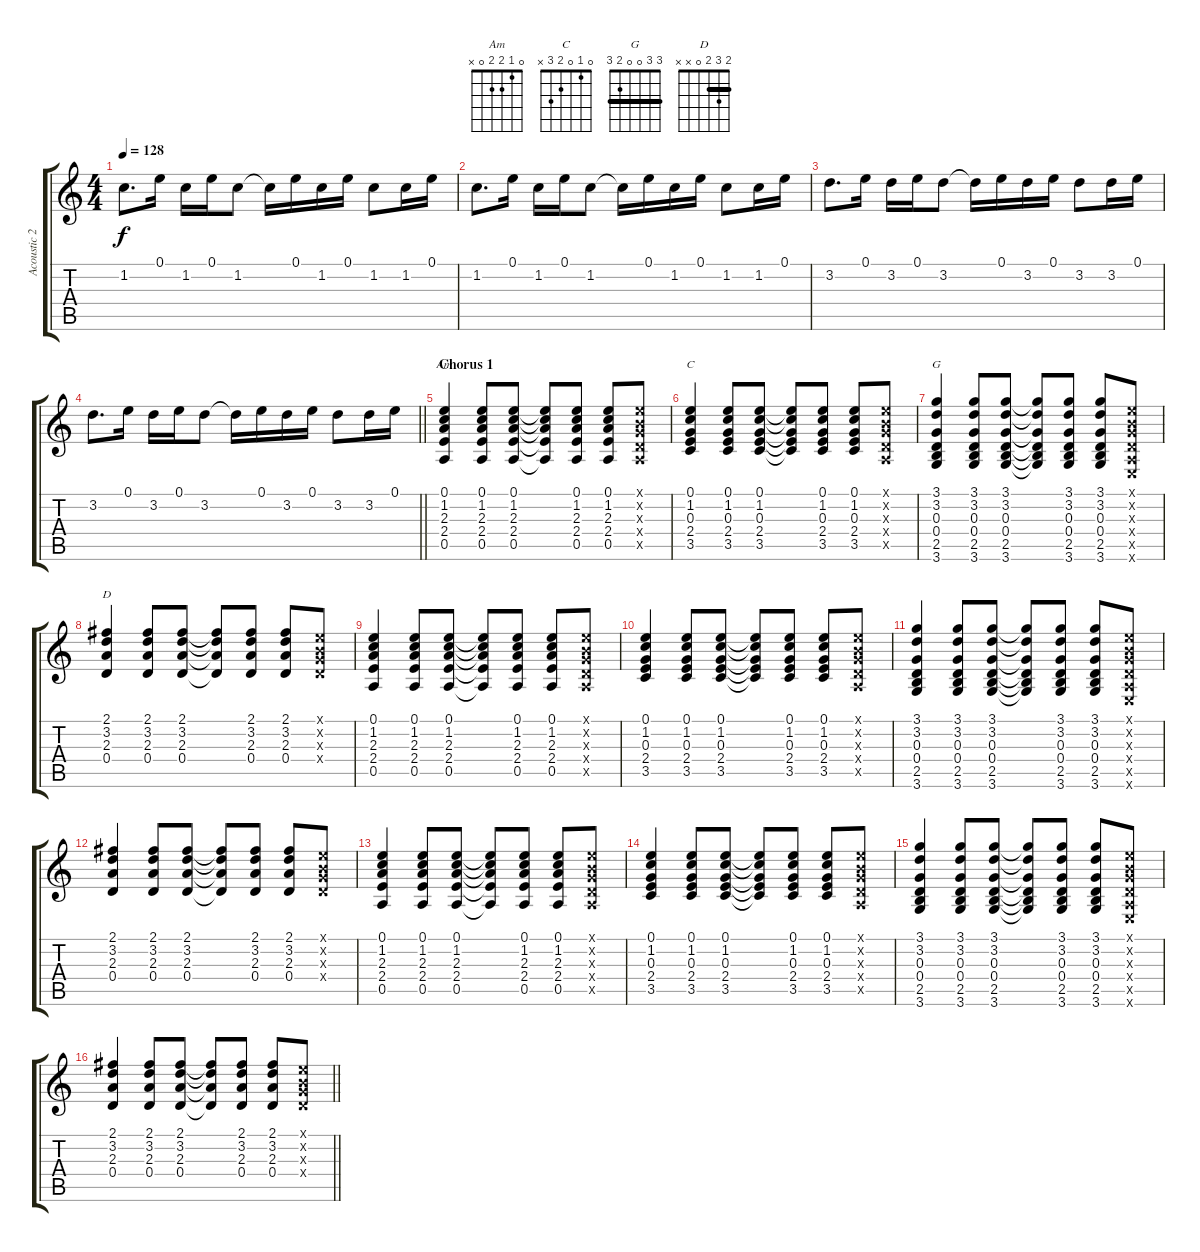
\track ("Acoustic 2" "Acoustic 2") {instrument acousticguitarsteel}
\staff {score tabs}
\tuning (E4 B3 G3 D3 A2 E2) {hide}
\chord ("Am" 0 1 2 2 0 x)
\chord ("C" 0 1 0 2 3 x)
\chord ("G" 3 3 0 0 2 3) {barre 3}
\chord ("D" 2 3 2 0 x x) {barre 2}
\ts (4 4)
\tempo 128
\clef g2
\ks c
1.2.8{d dy f} 0.1.16 1.2.16 0.1.16 1.2.8 1.2{t}.16 0.1.16 1.2.16 0.1.16 1.2.8 1.2.16 0.1.16 |
1.2.8{d} 0.1.16 1.2.16 0.1.16 1.2.8 1.2{t}.16 0.1.16 1.2.16 0.1.16 1.2.8 1.2.16 0.1.16 |
3.2.8{d} 0.1.16 3.2.16 0.1.16 3.2.8 3.2{t}.16 0.1.16 3.2.16 0.1.16 3.2.8 3.2.16 0.1.16 |
\barLineRight lightlight
3.2.8{d} 0.1.16 3.2.16 0.1.16 3.2.8 3.2{t}.16 0.1.16 3.2.16 0.1.16 3.2.8 3.2.16 0.1.16 |
\section ("" "Chorus 1")
(0.1 1.2 2.3 2.4 0.5).4{ch "Am"} (0.1 1.2 2.3 2.4 0.5).8 (0.1 1.2 2.3 2.4 0.5).8 (0.1{t} 1.2{t} 2.3{t} 2.4{t} 0.5{t}).8 (0.1 1.2 2.3 2.4 0.5).8 (0.1 1.2 2.3 2.4 0.5).8 (0.1{x} 0.2{x} 0.3{x} 0.4{x} 0.5{x}).8 |
(0.1 1.2 0.3 2.4 3.5).4{ch "C"} (0.1 1.2 0.3 2.4 3.5).8 (0.1 1.2 0.3 2.4 3.5).8 (0.1{t} 1.2{t} 0.3{t} 2.4{t} 3.5{t}).8 (0.1 1.2 0.3 2.4 3.5).8 (0.1 1.2 0.3 2.4 3.5).8 (0.1{x} 0.2{x} 0.3{x} 0.4{x} 0.5{x}).8 |
(3.1 3.2 0.3 0.4 2.5 3.6).4{ch "G"} (3.1 3.2 0.3 0.4 2.5 3.6).8 (3.1 3.2 0.3 0.4 2.5 3.6).8 (3.1{t} 3.2{t} 0.3{t} 0.4{t} 2.5{t} 3.6{t}).8 (3.1 3.2 0.3 0.4 2.5 3.6).8 (3.1 3.2 0.3 0.4 2.5 3.6).8 (0.1{x} 0.2{x} 0.3{x} 0.4{x} 0.5{x} 0.6{x}).8 |
(2.1 3.2 2.3 0.4).4{ch "D"} (2.1 3.2 2.3 0.4).8 (2.1 3.2 2.3 0.4).8 (2.1{t} 3.2{t} 2.3{t} 0.4{t}).8 (2.1 3.2 2.3 0.4).8 (2.1 3.2 2.3 0.4).8 (0.1{x} 0.2{x} 0.3{x} 0.4{x}).8 |
(0.1 1.2 2.3 2.4 0.5).4 (0.1 1.2 2.3 2.4 0.5).8 (0.1 1.2 2.3 2.4 0.5).8 (0.1{t} 1.2{t} 2.3{t} 2.4{t} 0.5{t}).8 (0.1 1.2 2.3 2.4 0.5).8 (0.1 1.2 2.3 2.4 0.5).8 (0.1{x} 0.2{x} 0.3{x} 0.4{x} 0.5{x}).8 |
(0.1 1.2 0.3 2.4 3.5).4 (0.1 1.2 0.3 2.4 3.5).8 (0.1 1.2 0.3 2.4 3.5).8 (0.1{t} 1.2{t} 0.3{t} 2.4{t} 3.5{t}).8 (0.1 1.2 0.3 2.4 3.5).8 (0.1 1.2 0.3 2.4 3.5).8 (0.1{x} 0.2{x} 0.3{x} 0.4{x} 0.5{x}).8 |
(3.1 3.2 0.3 0.4 2.5 3.6).4 (3.1 3.2 0.3 0.4 2.5 3.6).8 (3.1 3.2 0.3 0.4 2.5 3.6).8 (3.1{t} 3.2{t} 0.3{t} 0.4{t} 2.5{t} 3.6{t}).8 (3.1 3.2 0.3 0.4 2.5 3.6).8 (3.1 3.2 0.3 0.4 2.5 3.6).8 (0.1{x} 0.2{x} 0.3{x} 0.4{x} 0.5{x} 0.6{x}).8 |
(2.1 3.2 2.3 0.4).4 (2.1 3.2 2.3 0.4).8 (2.1 3.2 2.3 0.4).8 (2.1{t} 3.2{t} 2.3{t} 0.4{t}).8 (2.1 3.2 2.3 0.4).8 (2.1 3.2 2.3 0.4).8 (0.1{x} 0.2{x} 0.3{x} 0.4{x}).8 |
(0.1 1.2 2.3 2.4 0.5).4 (0.1 1.2 2.3 2.4 0.5).8 (0.1 1.2 2.3 2.4 0.5).8 (0.1{t} 1.2{t} 2.3{t} 2.4{t} 0.5{t}).8 (0.1 1.2 2.3 2.4 0.5).8 (0.1 1.2 2.3 2.4 0.5).8 (0.1{x} 0.2{x} 0.3{x} 0.4{x} 0.5{x}).8 |
(0.1 1.2 0.3 2.4 3.5).4 (0.1 1.2 0.3 2.4 3.5).8 (0.1 1.2 0.3 2.4 3.5).8 (0.1{t} 1.2{t} 0.3{t} 2.4{t} 3.5{t}).8 (0.1 1.2 0.3 2.4 3.5).8 (0.1 1.2 0.3 2.4 3.5).8 (0.1{x} 0.2{x} 0.3{x} 0.4{x} 0.5{x}).8 |
(3.1 3.2 0.3 0.4 2.5 3.6).4 (3.1 3.2 0.3 0.4 2.5 3.6).8 (3.1 3.2 0.3 0.4 2.5 3.6).8 (3.1{t} 3.2{t} 0.3{t} 0.4{t} 2.5{t} 3.6{t}).8 (3.1 3.2 0.3 0.4 2.5 3.6).8 (3.1 3.2 0.3 0.4 2.5 3.6).8 (0.1{x} 0.2{x} 0.3{x} 0.4{x} 0.5{x} 0.6{x}).8 |
\barLineRight lightlight
(2.1 3.2 2.3 0.4).4 (2.1 3.2 2.3 0.4).8 (2.1 3.2 2.3 0.4).8 (2.1{t} 3.2{t} 2.3{t} 0.4{t}).8 (2.1 3.2 2.3 0.4).8 (2.1 3.2 2.3 0.4).8 (0.1{x} 0.2{x} 0.3{x} 0.4{x}).8
